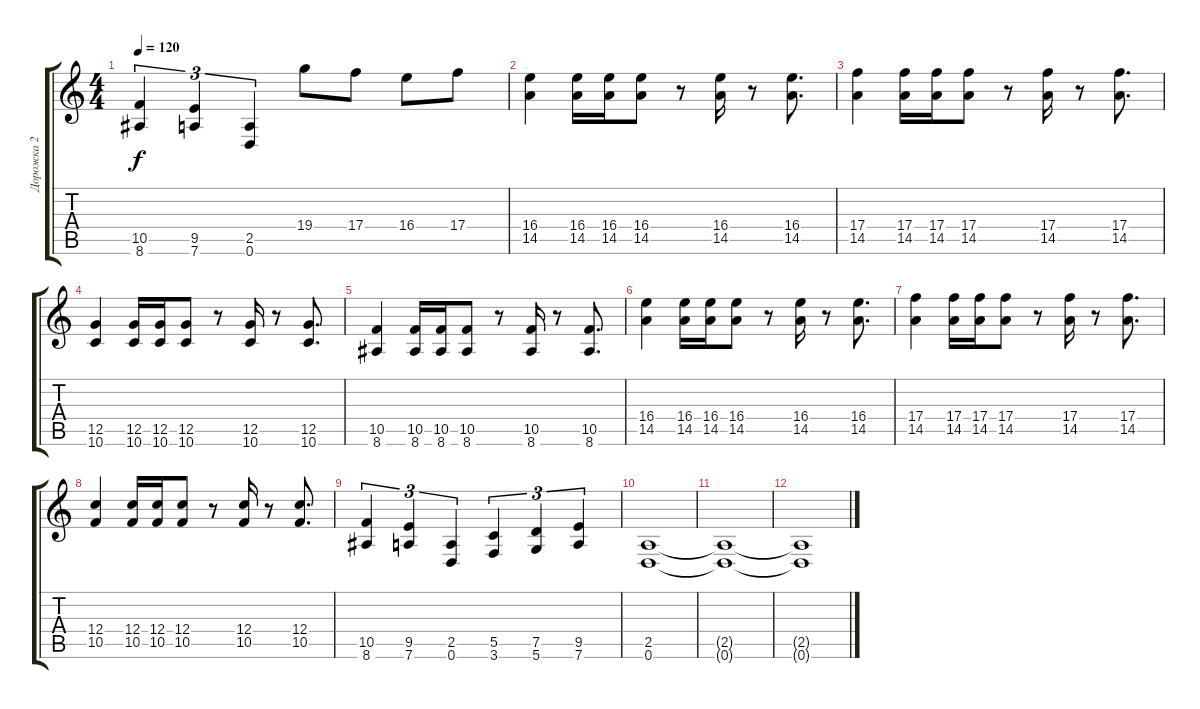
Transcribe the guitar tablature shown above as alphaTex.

\track ("Дорожка 2" "Дорожка 2") {instrument distortionguitar}
\staff {score tabs}
\tuning (D4 A3 F3 C3 G2 D2) {hide}
\ts (4 4)
\tempo 120
\clef g2
\ks c
(10.5 8.6).4{tu (3 2) dy f} (9.5 7.6).4{tu (3 2)} (2.5 0.6).4{tu (3 2)} 19.4.8 17.4.8 16.4.8 17.4.8 |
(16.4 14.5).4 (16.4 14.5).16 (16.4 14.5).16 (16.4 14.5).8 r.8 (16.4 14.5).16 r.8 (16.4 14.5).8{d} |
(17.4 14.5).4 (17.4 14.5).16 (17.4 14.5).16 (17.4 14.5).8 r.8 (17.4 14.5).16 r.8 (17.4 14.5).8{d} |
(12.5 10.6).4 (12.5 10.6).16 (12.5 10.6).16 (12.5 10.6).8 r.8 (12.5 10.6).16 r.8 (12.5 10.6).8{d} |
(10.5 8.6).4 (10.5 8.6).16 (10.5 8.6).16 (10.5 8.6).8 r.8 (10.5 8.6).16 r.8 (10.5 8.6).8{d} |
(16.4 14.5).4 (16.4 14.5).16 (16.4 14.5).16 (16.4 14.5).8 r.8 (16.4 14.5).16 r.8 (16.4 14.5).8{d} |
(17.4 14.5).4 (17.4 14.5).16 (17.4 14.5).16 (17.4 14.5).8 r.8 (17.4 14.5).16 r.8 (17.4 14.5).8{d} |
(12.4 10.5).4 (12.4 10.5).16 (12.4 10.5).16 (12.4 10.5).8 r.8 (12.4 10.5).16 r.8 (12.4 10.5).8{d} |
(10.5 8.6).4{tu (3 2)} (9.5 7.6).4{tu (3 2)} (2.5 0.6).4{tu (3 2)} (5.5 3.6).4{tu (3 2)} (7.5 5.6).4{tu (3 2)} (9.5 7.6).4{tu (3 2)} |
(2.5 0.6).1 |
(2.5{t} 0.6{t}).1{volume 0} |
(2.5{t} 0.6{t}).1
